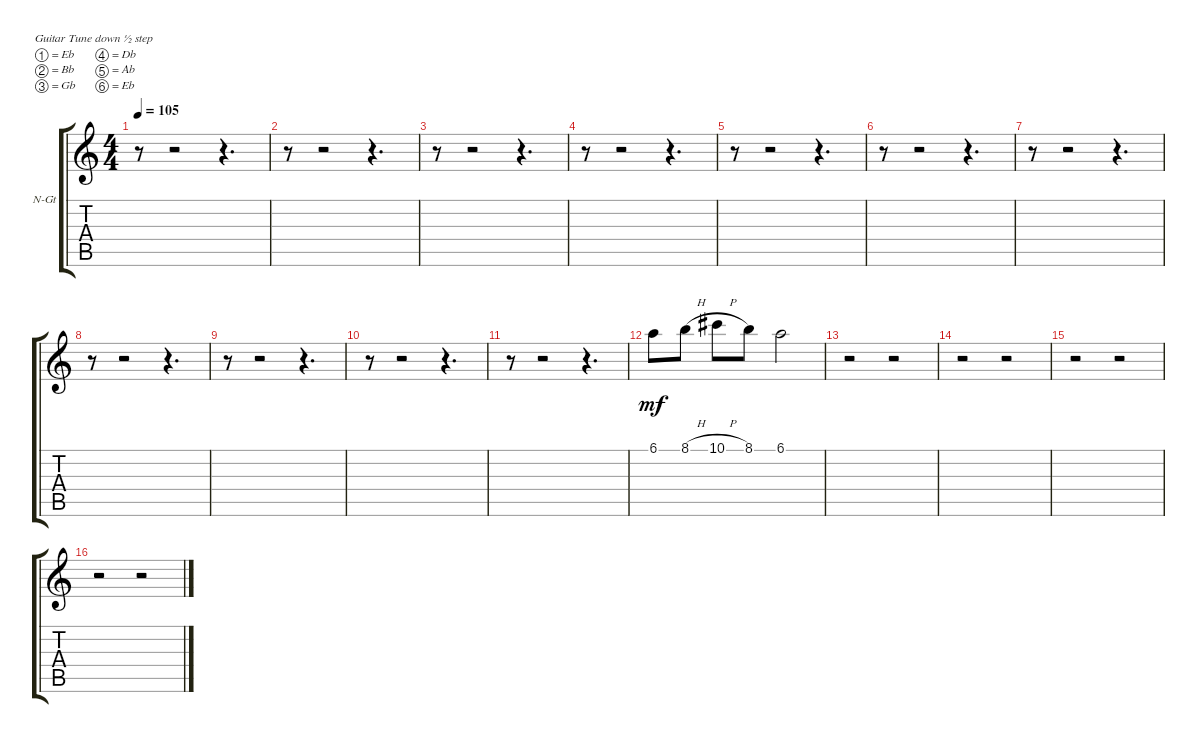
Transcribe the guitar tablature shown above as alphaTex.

\bracketExtendMode groupsimilarinstruments
\firstSystemTrackNameOrientation horizontal
\otherSystemsTrackNameOrientation horizontal
\track ("Äîðîæêà 1" "N-Gt") {instrument acousticguitarnylon}
\staff {score tabs}
\tuning (Eb4 Bb3 Gb3 Db3 Ab2 Eb2)
\ts (4 4)
\tempo 105
\clef g2
\ks c
r.8{dy mf} r.2 r.4{d} |
r.8 r.2 r.4{d} |
r.8 r.2 r.4{d} |
r.8 r.2 r.4{d} |
r.8 r.2 r.4{d} |
r.8 r.2 r.4{d} |
r.8 r.2 r.4{d} |
r.8 r.2 r.4{d} |
r.8 r.2 r.4{d} |
r.8 r.2 r.4{d} |
r.8 r.2 r.4{d} |
6.1.8 8.1{h}.8 10.1{h}.8 8.1.8 6.1.2 |
r.2 r.2 |
r.2 r.2 |
r.2 r.2 |
r.2 r.2
